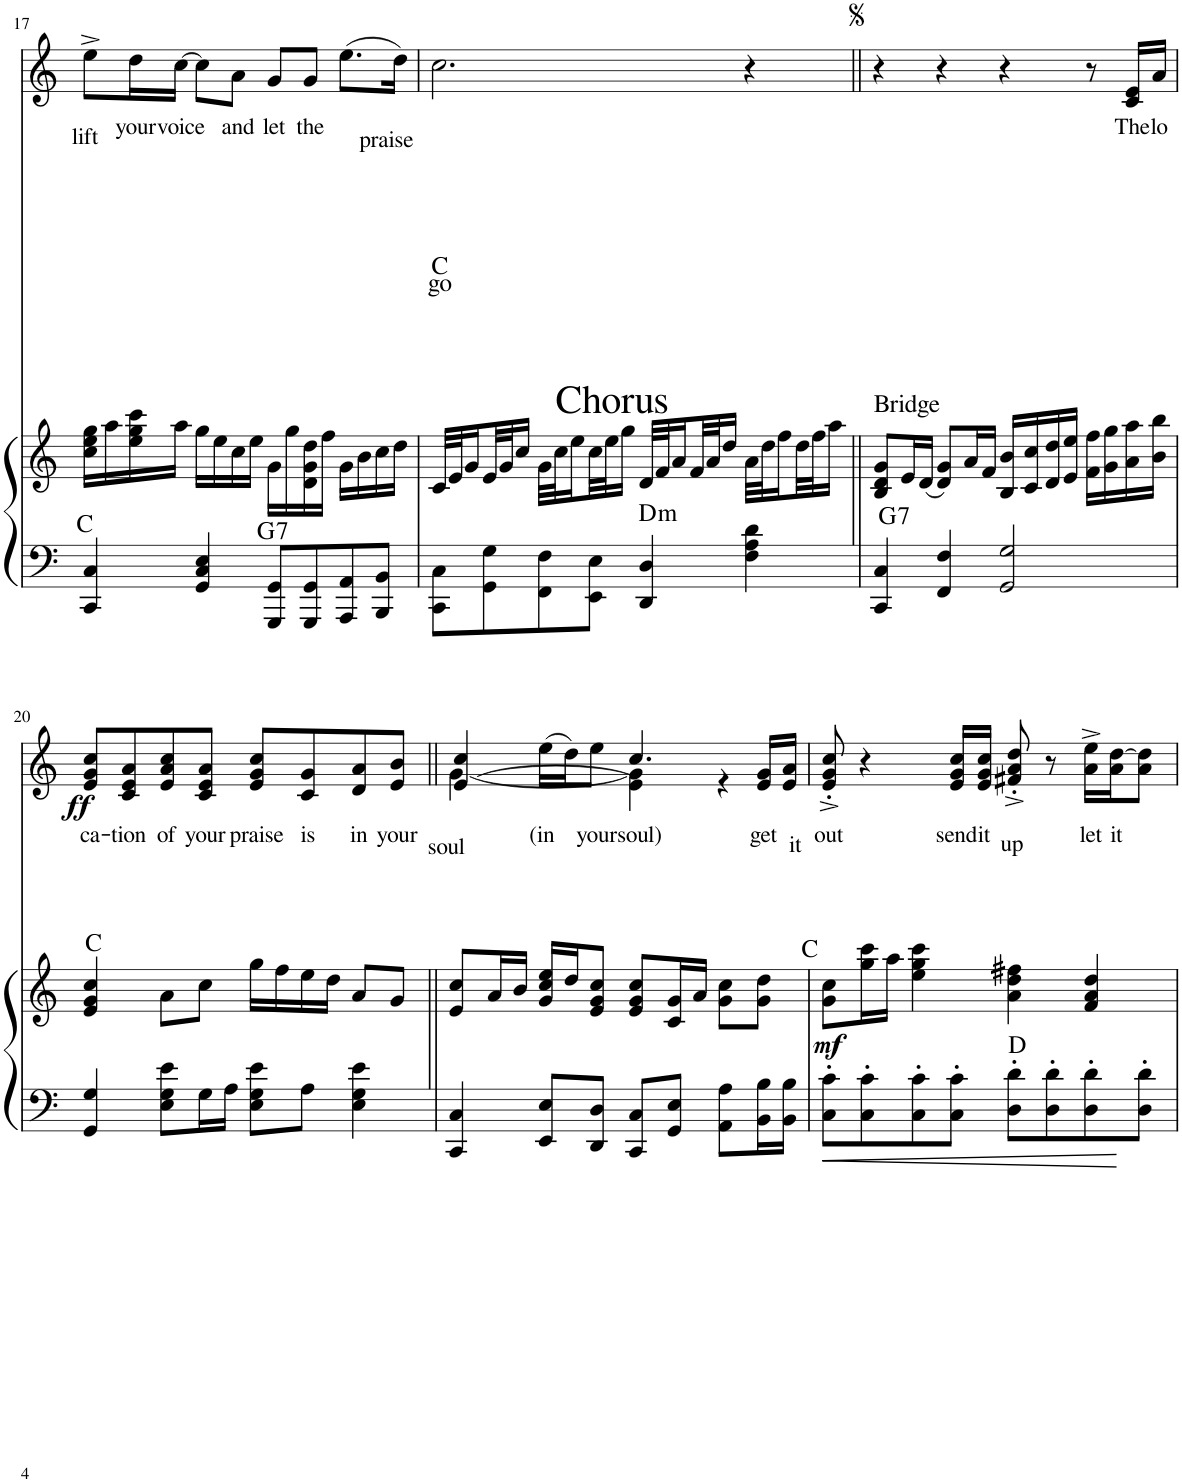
**kern	**kern	**dynam	**harte	**kern	**text	**dynam	**harte
*part2	*part2	*part2	*part2	*part1	*part1	*part1	*part1
*staff3	*staff2	*staff2/3	*	*staff1	*staff1	*staff1	*
*I"Piano	*	*	*	*I"Voice	*	*	*
*I'Pno	*	*	*	*	*	*	*
!!LO:PB:g=z
*clefF4	*clefG2	*	*	*clefG2	*	*	*
*k[]	*k[]	*	*	*k[]	*	*	*
*M4/4	*M4/4	*	*	*M4/4	*	*	*
=17	=17	=17	=17	=17	=17	=17	=17
!	!	!	!	!	!LO:LY:b	!	!
4CC/ 4C/	16cc\ 16ee\ 16gg\LL	.	C:maj	8ee^\L	lift	.	.
.	16aa\	.	.	.	.	.	.
!	!	!	!	!	!LO:LY:b	!	!
.	16ee\ 16gg\ 16ccc\	.	.	16dd\L	your	.	.
!	!	!	!	!	!LO:LY:b	!	!
.	16aa\JJ	.	.	[16cc\JJ	voice	.	.
4GG/ 4C/ 4E/	16gg\LL	.	.	8cc\L]	.	.	.
.	16ee\	.	.	.	.	.	.
!	!	!	!	!	!LO:LY:b	!	!
.	16cc\	.	.	8a\J	and	.	.
.	16ee\JJ	.	.	.	.	.	.
!	!	!	!LO:H:kt=7	!	!LO:LY:b	!	!
8GGG/ 8GG/L	16g\LL	.	G:7	8g/L	let	.	.
.	16gg\	.	.	.	.	.	.
!	!	!	!	!	!LO:LY:b	!	!
8GGG/ 8GG/	16d\ 16g\ 16dd\	.	.	8g/J	the	.	.
.	16ff\JJ	.	.	.	.	.	.
!	!	!	!	!	!LO:LY:b	!	!
8AAA/ 8AA/	16g\LL	.	.	(8.ee\L	praise	.	.
.	16b\	.	.	.	.	.	.
8BBB/ 8BB/J	16cc\	.	.	.	.	.	.
.	16dd\JJ	.	.	16dd\Jk)	.	.	.
=18	=18	=18	=18	=18	=18	=18	=18
!	!	!	!	!LO:TX:b:t=go	!	!	!
8CC\ 8C\L	32c/LLL	.	.	2.cc\	.	.	C:maj
.	32e/J	.	.	.	.	.	.
.	16g/	.	.	.	.	.	.
8GG\ 8G\	32e/L	.	.	.	.	.	.
.	32g/J	.	.	.	.	.	.
.	16cc/JJ	.	.	.	.	.	.
8FF\ 8F\	32g\LLL	.	.	.	.	.	.
.	32cc\J	.	.	.	.	.	.
.	16ee\	.	.	.	.	.	.
8EE\ 8E\J	32cc\L	.	.	.	.	.	.
.	32ee\J	.	.	.	.	.	.
.	16gg\JJ	.	.	.	.	.	.
4DD/ 4D/	32d/LLL	.	.	.	.	.	.
.	32f/J	.	.	.	.	.	.
.	16a/	.	.	.	.	.	.
.	32f/L	.	.	.	.	.	.
.	32a/J	.	.	.	.	.	.
.	16dd/JJ	.	.	.	.	.	.
!	!	!	!LO:H:kt=m	!	!	!	!
4F\ 4A\ 4d\	32a\LLL	.	D:min	4r	.	.	.
.	32dd\J	.	.	.	.	.	.
.	16ff\	.	.	.	.	.	.
.	32dd\L	.	.	.	.	.	.
.	32ff\J	.	.	.	.	.	.
.	16aa\JJ	.	.	.	.	.	.
=19||	=19||	=19||	=19||	=19||	=19||	=19||	=19||
!	!LO:TX:a:t=Bridge	!	!LO:H:kt=7	!	!	!	!
4CC/ 4C/	8B/ 8d/ 8g/L	.	G:7	4r	.	.	.
.	16e/L	.	.	.	.	.	.
.	(16d/JJ	.	.	.	.	.	.
4FF/ 4F/	8d/ 8g/L)	.	.	4r	.	.	.
.	16a/L	.	.	.	.	.	.
.	16f/JJ	.	.	.	.	.	.
2GG/ 2G/	16B/ 16b/LL	.	.	4r	.	.	.
.	16c/ 16cc/	.	.	.	.	.	.
.	16d/ 16dd/	.	.	.	.	.	.
.	16e/ 16ee/JJ	.	.	.	.	.	.
.	16f\ 16ff\LL	.	.	8r	.	.	.
.	16g\ 16gg\	.	.	.	.	.	.
!	!	!	!	!LO:TX:b:t=Chorus	!	!	!
!	!	!	!	!	!LO:LY:b	!	!
.	16a\ 16aa\	.	.	16c/ 16e/LL	The	.	.
!	!	!	!	!	!LO:LY:b	!	!
.	16b\ 16bb\JJ	.	.	16a/JJ	lo	.	.
!!LO:LB:g=z
=20	=20	=20	=20	=20	=20	=20	=20
!	!	!	!	!	!LO:LY:b	!LO:DY:b	!
4GG/ 4G/	4e/ 4g/ 4cc/	.	.	8e/ 8g/ 8cc/L	ca-	ff	C:maj
!	!	!	!	!	!LO:LY:b	!	!
.	.	.	.	8c/ 8e/ 8a/	-tion	.	.
!	!	!	!	!	!LO:LY:b	!	!
8E\ 8G\ 8e\L	8a\L	.	.	8e/ 8a/ 8cc/	of	.	.
!	!	!	!	!	!LO:LY:b	!	!
16G\L	8cc\J	.	.	8c/ 8e/ 8a/J	your	.	.
16A\JJ	.	.	.	.	.	.	.
!	!	!	!	!	!LO:LY:b	!	!
8E\ 8G\ 8e\L	16gg\LL	.	.	8e/ 8g/ 8cc/L	praise	.	.
.	16ff\	.	.	.	.	.	.
!	!	!	!	!	!LO:LY:b	!	!
8A\J	16ee\	.	.	8c/ 8g/	is	.	.
.	16dd\JJ	.	.	.	.	.	.
!	!	!	!	!	!LO:LY:b	!	!
4E\ 4G\ 4e\	8a/L	.	.	8d/ 8a/	in	.	.
!	!	!	!	!	!LO:LY:b	!	!
.	8g/J	.	.	8e/ 8b/J	your	.	.
=21||	=21||	=21||	=21||	=21||	=21||	=21||	=21||
!	!	!	!	!	!LO:LY:b	!	!
*	*	*	*	*^	*	*	*
4CC/ 4C/	8e/ 8cc/L	.	.	[4e/ 4cc/	[4g\	soul	.	.
.	16a/L	.	.	.	.	.	.	.
.	16b/JJ	.	.	.	.	.	.	.
!	!	!	!	!	!	!LO:LY:b	!	!
8EE/ 8E/L	16g/ 16cc/ 16ee/LL	.	.	(16ee\LL	4ryy	(in	.	.
.	16dd/J	.	.	16dd\J)	.	.	.	.
!	!	!	!	!	!	!LO:LY:b	!	!
8DD/ 8D/J	8e/ 8g/ 8cc/J	.	.	8ee\J	.	your	.	.
!	!	!	!	!	!	!LO:LY:b	!	!
8CC/ 8C/L	8e/ 8g/ 8cc/L	.	.	4.cc/	4e\] 4g\]	soul)	.	.
8GG/ 8E/J	16c/ 16g/L	.	.	.	.	.	.	.
.	16a/JJ	.	.	.	.	.	.	.
8AA\ 8A\L	8g\ 8cc\L	.	.	.	4r	.	.	.
!	!	!	!	!	!	!LO:LY:b	!	!
16BB\ 16B\L	8g\ 8dd\J	.	.	16e/ 16g/LL	.	get	.	.
!	!	!	!	!	!	!LO:LY:b	!	!
16BB\ 16B\JJ	.	.	.	16e/ 16a/JJ	.	it	.	.
*	*	*	*	*v	*v	*	*	*
=22	=22	=22	=22	=22	=22	=22	=22
!	!	!LO:DY:b	!	!	!LO:LY:b	!	!
8C\' 8c\'L	8g\ 8cc\L	mf	.	8e/'^ 8g/'^ 8cc/'^	out	.	C:maj
8C\' 8c\'	16gg\ 16ccc\L	.	.	4r	.	.	.
.	16aa\JJ	.	.	.	.	.	.
8C\' 8c\'	4ee\ 4gg\ 4ccc\	.	.	.	.	.	.
!	!	!	!	!	!LO:LY:b	!	!
8C\' 8c\'J	.	.	.	16e/ 16g/ 16cc/LL	send	.	.
!	!	!	!	!	!LO:LY:b	!	!
.	.	.	.	16e/ 16g/ 16cc/JJ	it	.	.
!	!	!	!	!	!LO:LY:b	!	!
8D\' 8d\'L	4a\ 4dd\ 4ffn\	.	D:maj	8f#X/'^ 8a/'^ 8dd/'^	up	.	.
8D\' 8d\'	.	.	.	8r	.	.	.
!	!	!	!	!	!LO:LY:b	!	!
8D\' 8d\'	4f/ 4a/ 4dd/	.	.	16a\^ 16ee\^LL	let	.	.
!	!	!	!	!	!LO:LY:b	!	!
.	.	.	.	16a\ [16dd\J	it	.	.
8D\' 8d\'J	.	.	.	8a\ 8dd\]J	.	.	.
=	=	=	=	=	=	=	=
*-	*-	*-	*-	*-	*-	*-	*-
